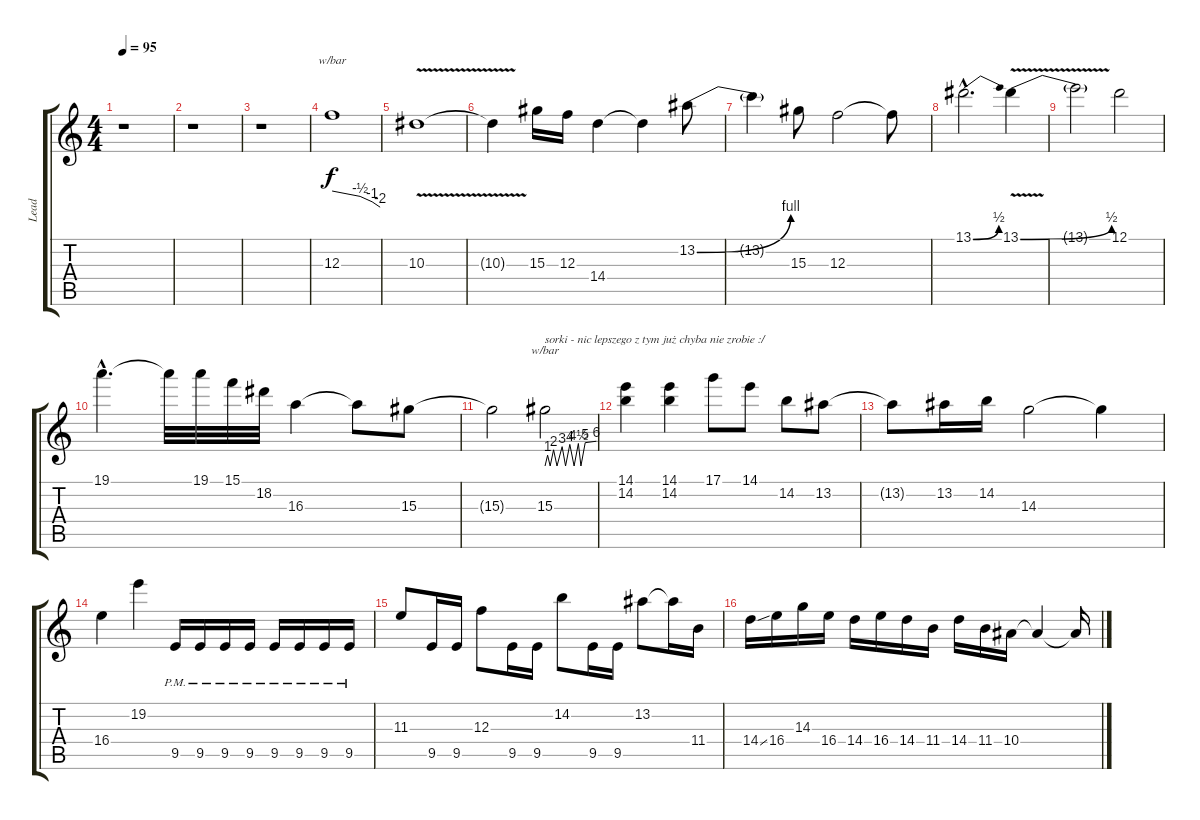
\track ("Lead" "Lead") {instrument distortionguitar}
\staff {score tabs}
\tuning (D4 A3 F3 C3 G2 D2) {hide}
\ts (4 4)
\tempo 95
\clef g2
\ks c
r.1{dy f} |
r.1 |
r.1 |
12.3.1{tbe (custom default 0 0 35 -2 50 -4 60 -8)} |
10.3{v}.1 |
10.3{t}.4 15.3.16 12.3.16 14.4.4 14.4{t}.4 13.2{be (bend 0 0 60 4)}.8 |
13.2{t}.4 15.3.8 12.3.2 12.3{t}.8 |
13.1{be (bend 0 0 60 2) hac}.2{d} 13.1{be (bend 0 0 60 2) v}.4 |
13.1{t}.2 12.1.2 |
19.1{hac}.4{d} 19.1{t}.32 19.1.32 15.1.32 18.2.32 16.3.4 16.3{t}.8 15.3.8 |
15.3{t}.2 15.3.2{tbe (custom default 0 0 3 4 6 0 10 8 14 0 20 12 24 0 29 16 34 0 39 18 42 0 47 20 60 24) txt "sorki - nic lepszego z tym już chyba nie zrobie :/"} |
(14.1 14.2).4 (14.1 14.2).4 17.1.8 14.1.8 14.2.8 13.2.8 |
13.2{t}.8 13.2.16 14.2.16 14.3.2 14.3{t}.4 |
16.4.4 19.2.4 9.5{pm}.16 9.5{pm}.16 9.5{pm}.16 9.5{pm}.16 9.5{pm}.16 9.5{pm}.16 9.5{pm}.16 9.5{pm}.16 |
11.3.8 9.5.16 9.5.16 12.3.8 9.5.16 9.5.16 14.2.8 9.5.16 9.5.16 13.2.8{instrument guitarharmonics} 13.2{t}.16 11.4.16{instrument distortionguitar} |
14.4{ss}.16 16.4.16 14.3.16 16.4.16 14.4.16 16.4.16 14.4.16 11.4.16 14.4.16 11.4.16 10.4.16 10.4{t}.4 10.4{t}.16
